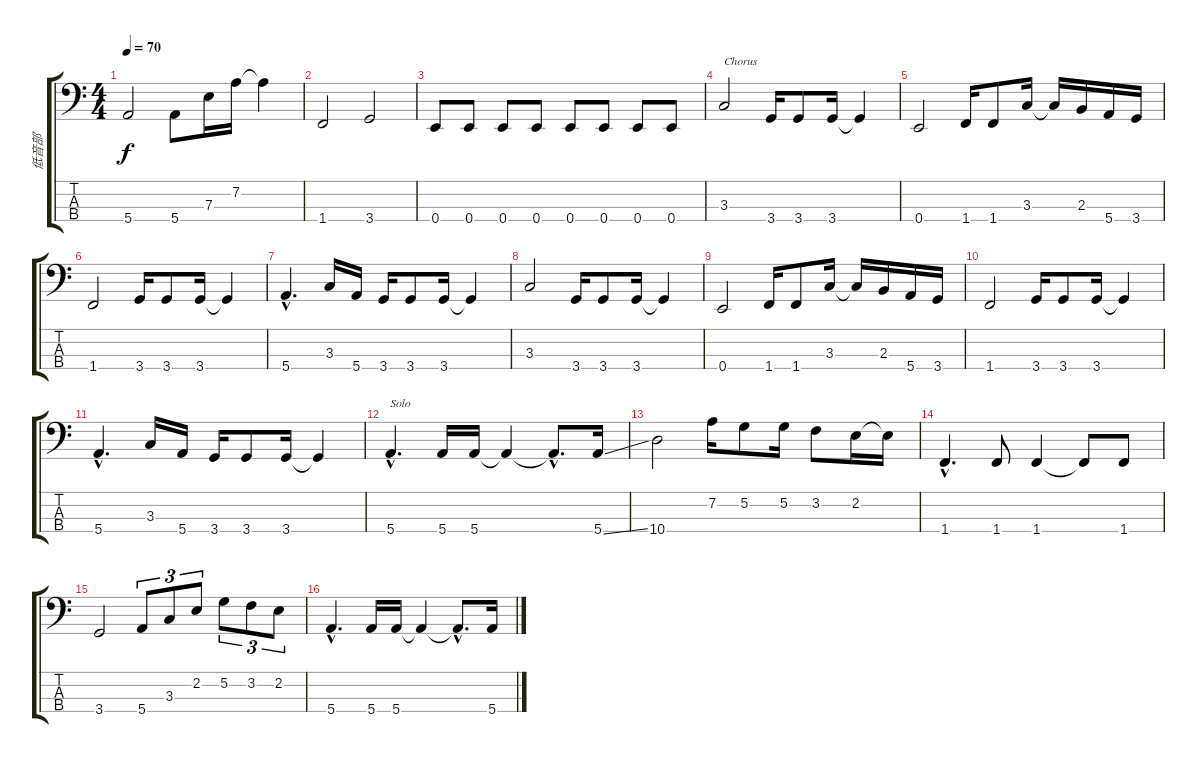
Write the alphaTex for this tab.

\track ("低音部 " "低音部 ") {instrument electricbassfinger}
\staff {score tabs}
\tuning (G2 D2 A1 E1) {hide}
\ts (4 4)
\tempo 70
\clef f4
\ks c
5.4.2{dy f} 5.4.8 7.3.16 7.2.16 7.2{t}.4 |
1.4.2 3.4.2 |
0.4.8 0.4.8 0.4.8 0.4.8 0.4.8 0.4.8 0.4.8 0.4.8 |
3.3.2{txt "Chorus"} 3.4.16 3.4.8 3.4.16 3.4{t}.4 |
0.4.2 1.4.16 1.4.8 3.3.16 3.3{t}.16 2.3.16 5.4.16 3.4.16 |
1.4.2 3.4.16 3.4.8 3.4.16 3.4{t}.4 |
5.4{hac}.4{d} 3.3.16 5.4.16 3.4.16 3.4.8 3.4.16 3.4{t}.4 |
3.3.2 3.4.16 3.4.8 3.4.16 3.4{t}.4 |
0.4.2 1.4.16 1.4.8 3.3.16 3.3{t}.16 2.3.16 5.4.16 3.4.16 |
1.4.2 3.4.16 3.4.8 3.4.16 3.4{t}.4 |
5.4{hac}.4{d} 3.3.16 5.4.16 3.4.16 3.4.8 3.4.16 3.4{t}.4 |
5.4{hac}.4{d txt "Solo"} 5.4.16 5.4.16 5.4{t}.4 5.4{hac t}.8{d} 5.4{ss}.16 |
10.4.2 7.2.16 5.2.8 5.2.16 3.2.8 2.2.16 2.2{t}.16 |
1.4{hac}.4{d} 1.4.8 1.4.4 1.4{t}.8 1.4.8 |
3.4.2 5.4.8{tu (3 2)} 3.3.8{tu (3 2)} 2.2.8{tu (3 2)} 5.2.8{tu (3 2)} 3.2.8{tu (3 2)} 2.2.8{tu (3 2)} |
5.4{hac}.4{d} 5.4.16 5.4.16 5.4{t}.4 5.4{hac t}.8{d} 5.4{ss}.16
